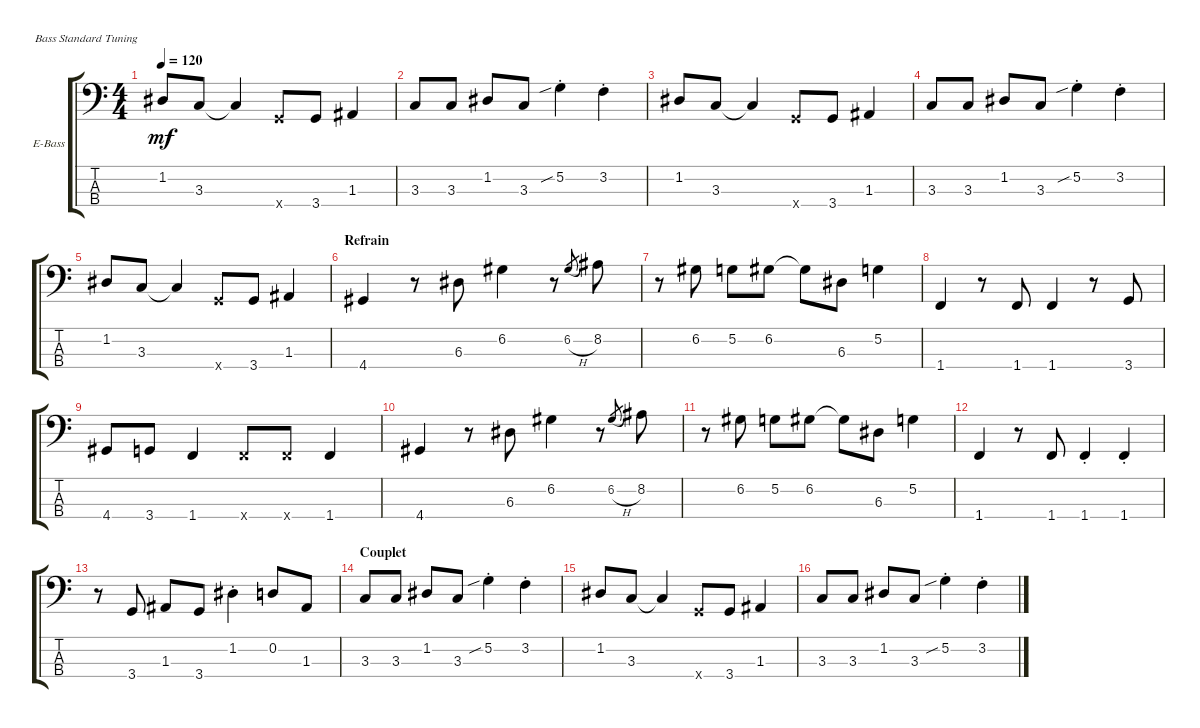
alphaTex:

\defaultSystemsLayout 4
\bracketExtendMode groupsimilarinstruments
\firstSystemTrackNameOrientation horizontal
\otherSystemsTrackNameOrientation horizontal
\track ("Electric Bass" "E-Bass") {multiBarRest instrument electricbassfinger}
\staff {score tabs}
\tuning (G2 D2 A1 E1)
\ts (4 4)
\tempo 120
\clef f4
\ks c
1.2.8{dy mf} 3.3.8 3.3{t}.4 3.4{x}.8 3.4.8 1.3.4 |
3.3.8 3.3.8 1.2.8 3.3.8 5.2{sib st}.4 3.2{st}.4 |
1.2.8 3.3.8 3.3{t}.4 3.4{x}.8 3.4.8 1.3.4 |
3.3.8 3.3.8 1.2.8 3.3.8 5.2{sib st}.4 3.2{st}.4 |
1.2.8 3.3.8 3.3{t}.4 3.4{x}.8 3.4.8 1.3.4 |
\section ("" "Refrain")
4.4.4 r.8 6.3.8 6.2.4 r.8 6.2{h}.8{gr} 8.2.8 |
r.8 6.2.8 5.2.8 6.2.8 6.2{t}.8 6.3.8 5.2.4 |
1.4.4 r.8 1.4.8 1.4.4 r.8 3.4.8 |
4.4.8 3.4.8 1.4.4 1.4{x}.8 1.4{x}.8 1.4.4 |
4.4.4 r.8 6.3.8 6.2.4 r.8 6.2{h}.8{gr} 8.2.8 |
r.8 6.2.8 5.2.8 6.2.8 6.2{t}.8 6.3.8 5.2.4 |
1.4.4 r.8 1.4.8 1.4{st}.4 1.4{st}.4 |
r.8 3.4.8 1.3.8 3.4.8 1.2{st}.4 0.2.8 1.3.8 |
\section ("" "Couplet")
3.3.8 3.3.8 1.2.8 3.3.8 5.2{sib st}.4 3.2{st}.4 |
1.2.8 3.3.8 3.3{t}.4 3.4{x}.8 3.4.8 1.3.4 |
3.3.8 3.3.8 1.2.8 3.3.8 5.2{sib st}.4 3.2{st}.4
